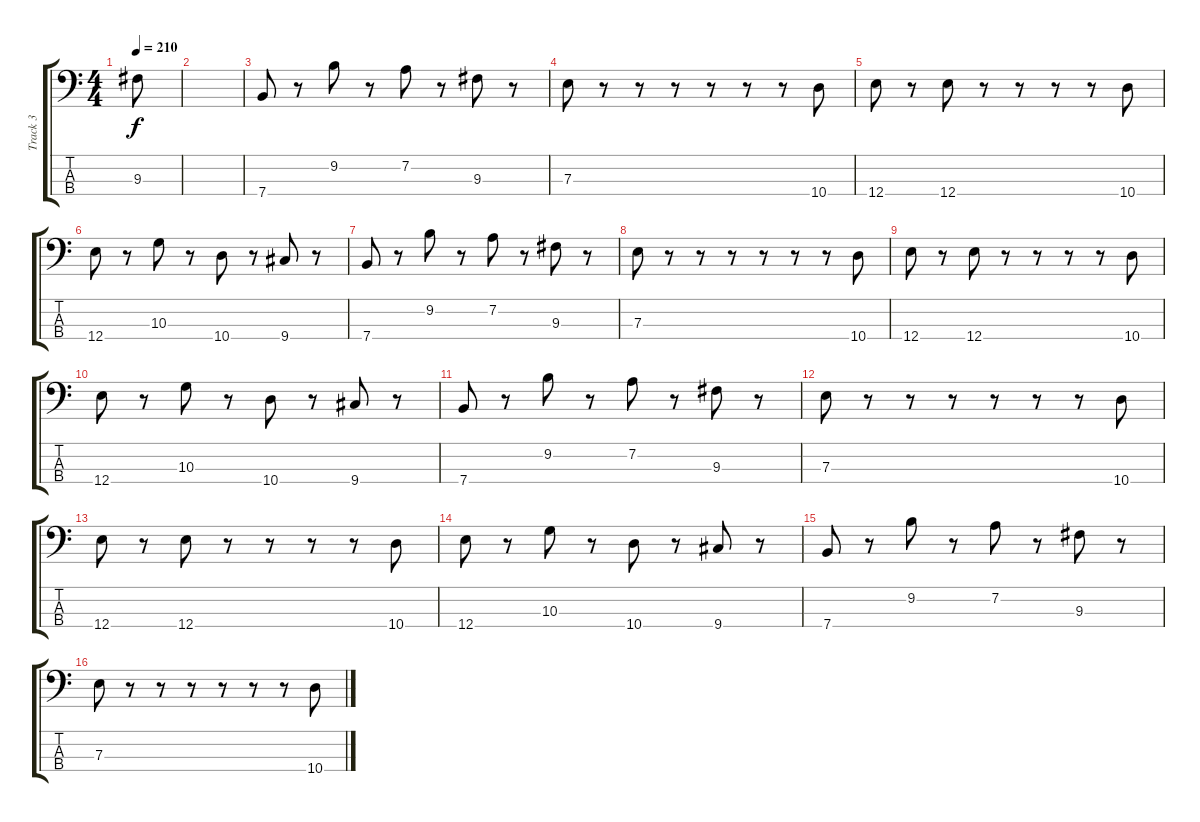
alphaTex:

\track ("Track 3" "Track 3") {instrument electricbasspick}
\staff {score tabs}
\tuning (G2 D2 A1 E1) {hide}
\ts (4 4)
\tempo 210
\clef f4
\ks c
9.3.8{dy f} |
|
7.4.8 r.8 9.2.8 r.8 7.2.8 r.8 9.3.8 r.8 |
7.3.8 r.8 r.8 r.8 r.8 r.8 r.8 10.4.8 |
12.4.8 r.8 12.4.8 r.8 r.8 r.8 r.8 10.4.8 |
12.4.8 r.8 10.3.8 r.8 10.4.8 r.8 9.4.8 r.8 |
7.4.8 r.8 9.2.8 r.8 7.2.8 r.8 9.3.8 r.8 |
7.3.8 r.8 r.8 r.8 r.8 r.8 r.8 10.4.8 |
12.4.8 r.8 12.4.8 r.8 r.8 r.8 r.8 10.4.8 |
12.4.8 r.8 10.3.8 r.8 10.4.8 r.8 9.4.8 r.8 |
7.4.8 r.8 9.2.8 r.8 7.2.8 r.8 9.3.8 r.8 |
7.3.8 r.8 r.8 r.8 r.8 r.8 r.8 10.4.8 |
12.4.8 r.8 12.4.8 r.8 r.8 r.8 r.8 10.4.8 |
12.4.8 r.8 10.3.8 r.8 10.4.8 r.8 9.4.8 r.8 |
7.4.8 r.8 9.2.8 r.8 7.2.8 r.8 9.3.8 r.8 |
7.3.8 r.8 r.8 r.8 r.8 r.8 r.8 10.4.8
